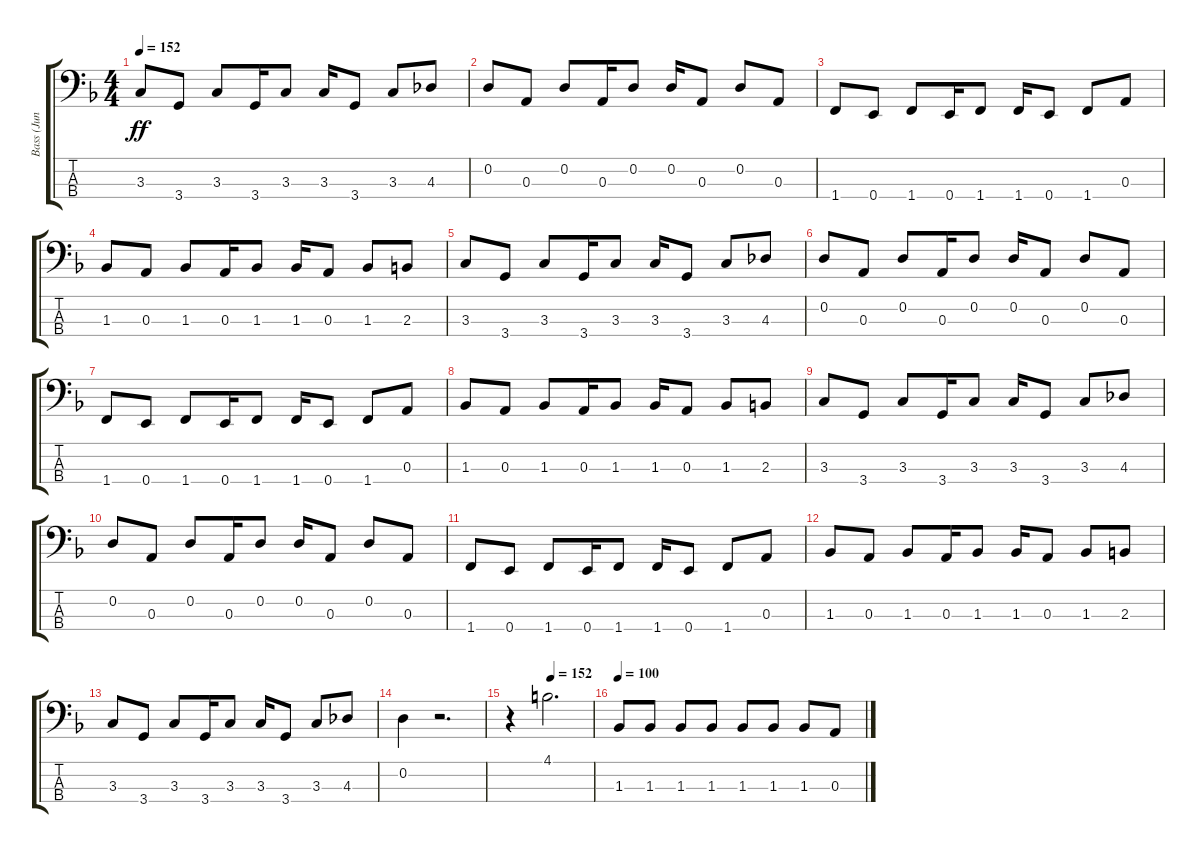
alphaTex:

\track ("Bass (Jun Onose)" "Bass (Jun ") {instrument electricbasspick}
\staff {score tabs}
\tuning (G2 D2 A1 E1) {hide}
\ts (4 4)
\tempo 152
\clef f4
\ks f
3.3.8{dy ff} 3.4.8 3.3.8 3.4.16 3.3.8 3.3.16 3.4.8 3.3.8 4.3.8 |
0.2.8 0.3.8 0.2.8 0.3.16 0.2.8 0.2.16 0.3.8 0.2.8 0.3.8 |
1.4.8 0.4.8 1.4.8 0.4.16 1.4.8 1.4.16 0.4.8 1.4.8 0.3.8 |
1.3.8 0.3.8 1.3.8 0.3.16 1.3.8 1.3.16 0.3.8 1.3.8 2.3.8 |
3.3.8 3.4.8 3.3.8 3.4.16 3.3.8 3.3.16 3.4.8 3.3.8 4.3.8 |
0.2.8 0.3.8 0.2.8 0.3.16 0.2.8 0.2.16 0.3.8 0.2.8 0.3.8 |
1.4.8 0.4.8 1.4.8 0.4.16 1.4.8 1.4.16 0.4.8 1.4.8 0.3.8 |
1.3.8 0.3.8 1.3.8 0.3.16 1.3.8 1.3.16 0.3.8 1.3.8 2.3.8 |
3.3.8 3.4.8 3.3.8 3.4.16 3.3.8 3.3.16 3.4.8 3.3.8 4.3.8 |
0.2.8 0.3.8 0.2.8 0.3.16 0.2.8 0.2.16 0.3.8 0.2.8 0.3.8 |
1.4.8 0.4.8 1.4.8 0.4.16 1.4.8 1.4.16 0.4.8 1.4.8 0.3.8 |
1.3.8 0.3.8 1.3.8 0.3.16 1.3.8 1.3.16 0.3.8 1.3.8 2.3.8 |
3.3.8 3.4.8 3.3.8 3.4.16 3.3.8 3.3.16 3.4.8 3.3.8 4.3.8 |
0.2.4 r.2{d} |
\tempo (152 0.5)
r.4 4.1.2{d} |
\tempo 100
1.3.8 1.3.8 1.3.8 1.3.8 1.3.8 1.3.8 1.3.8 0.3.8
